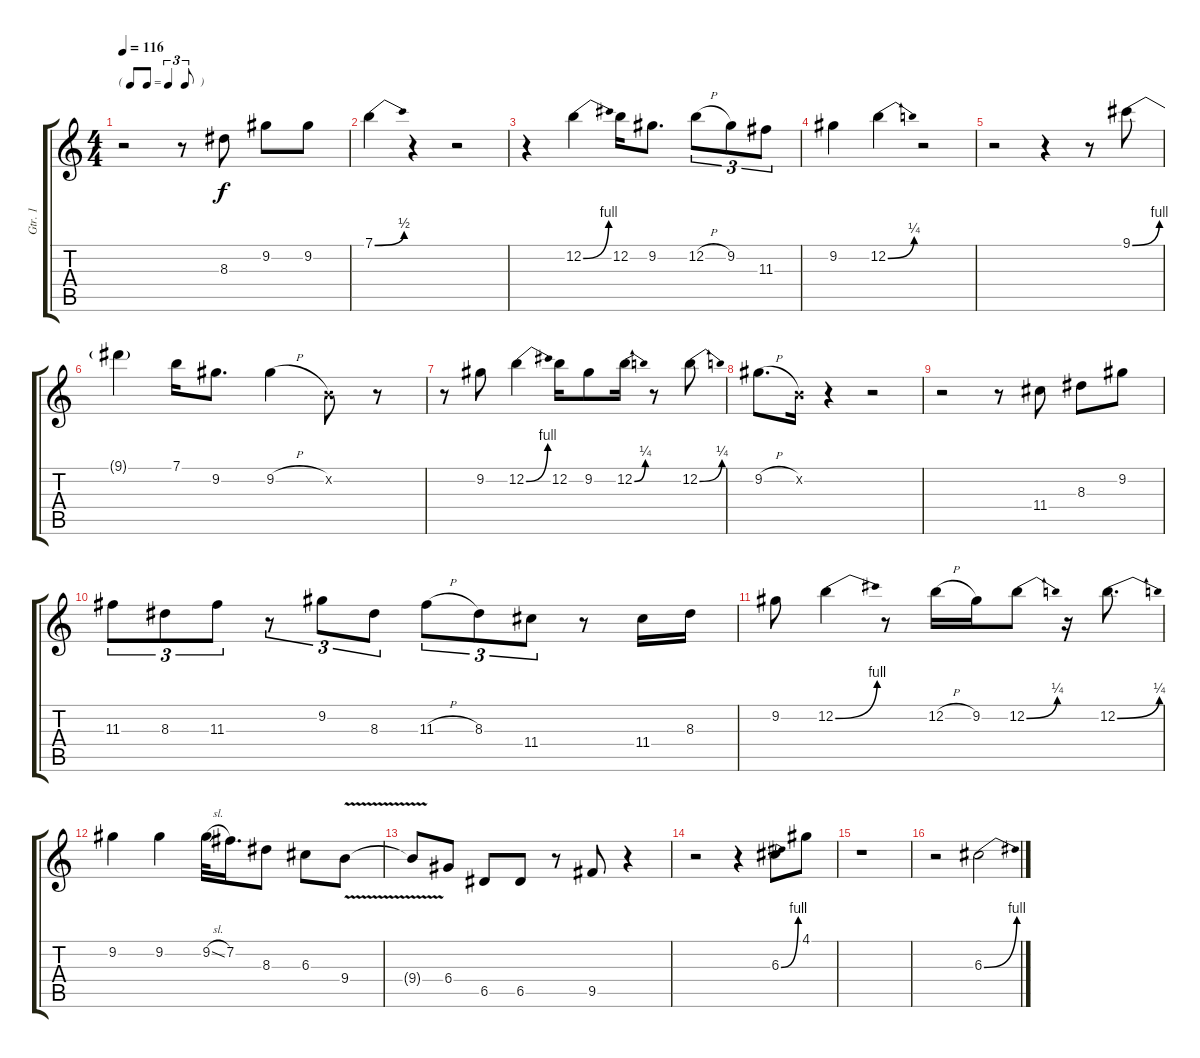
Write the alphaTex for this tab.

\track ("Gtr. 1" "Gtr. 1") {instrument overdrivenguitar}
\staff {score tabs}
\tuning (E4 B3 G3 D3 A2 E2) {hide}
\ts (4 4)
\tf triplet8th
\tempo 116
\clef g2
\ks c
r.2{dy f instrument overdrivenguitar} r.8 8.3.8 9.2.8 9.2.8 |
7.1{be (bend 0 0 60 2)}.4 r.4 r.2 |
r.4 12.2{be (bend 0 0 60 4)}.4 12.2.16 9.2.8{d} 12.2{h}.8{tu (3 2)} 9.2.8{tu (3 2)} 11.3.8{tu (3 2)} |
9.2.4 12.2{be (bend 0 0 60 1)}.4 r.2 |
r.2 r.4 r.8 9.1{be (bend 0 0 60 4)}.8 |
9.1{t}.4 7.1.16 9.2.8{d} 9.2{h}.4 0.2{x}.8 r.8 |
r.8 9.2.8 12.2{be (bend 0 0 60 4)}.4 12.2.16 9.2.8 12.2{be (bend 0 0 60 1)}.16 r.8 12.2{be (bend 0 0 60 1)}.8 |
9.2{h}.8{d} 0.2{x}.16 r.4 r.2 |
r.2 r.8 11.4.8 8.3.8 9.2.8 |
11.3.8{tu (3 2)} 8.3.8{tu (3 2)} 11.3.8{tu (3 2)} r.8{tu (3 2)} 9.2.8{tu (3 2)} 8.3.8{tu (3 2)} 11.3{h}.8{tu (3 2)} 8.3.8{tu (3 2)} 11.4.8{tu (3 2)} r.8 11.4.16 8.3.16 |
9.2.8 12.2{be (bend 0 0 60 4)}.4 r.8 12.2{h}.16 9.2.16 12.2{be (bend 0 0 60 1)}.8 r.16 12.2{be (bend 0 0 60 1)}.8{d} |
9.2.4 9.2.4 9.2{sl}.32 7.2.16{d} 8.3.8 6.3.8 9.4{v}.8 |
9.4{v t}.8 6.4.8 6.5.8 6.5.8 r.8 9.5.8 r.4 |
r.2 r.4 6.3{be (bend 0 0 60 4)}.8 4.1.8 |
r.1 |
r.2 6.3{be (bend 0 0 60 4)}.2
